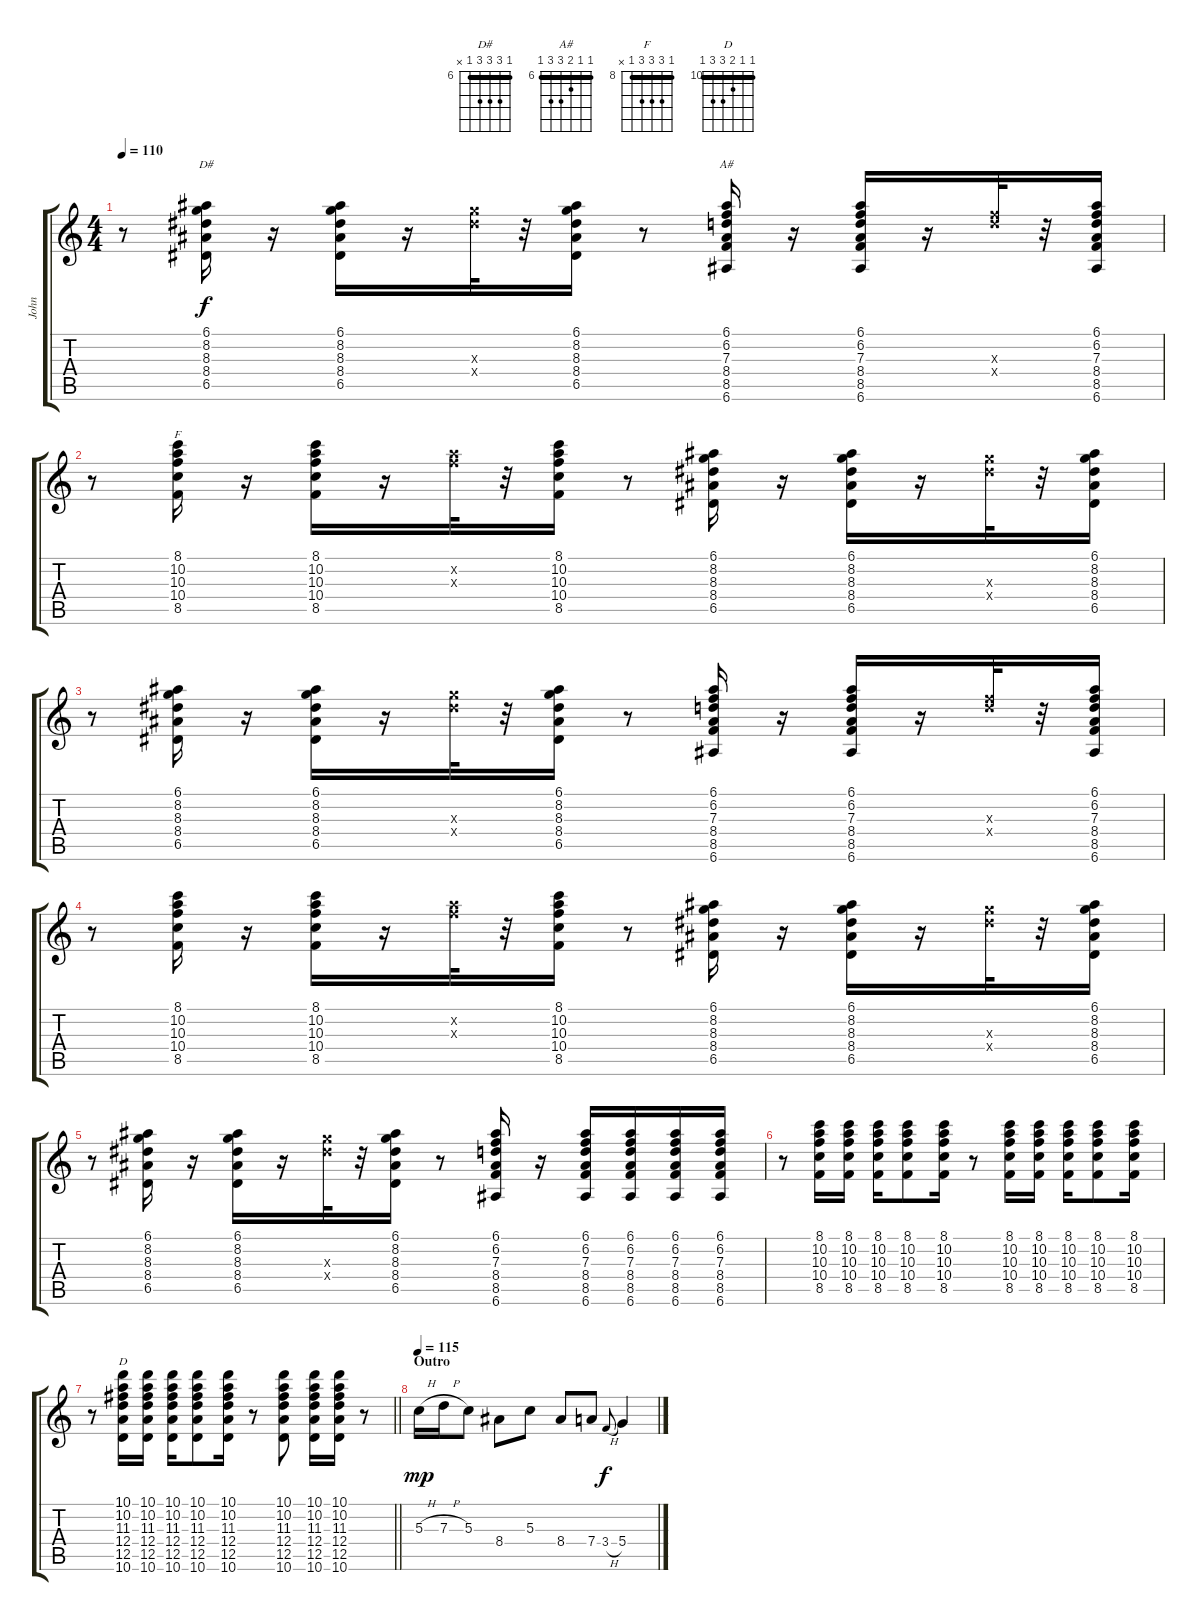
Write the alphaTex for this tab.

\track ("John" "John") {instrument electricguitarclean}
\staff {score tabs}
\tuning (E4 B3 G3 D3 A2 E2) {hide}
\chord ("D#" 6 8 8 8 6 x) {firstfret 6 barre 6}
\chord ("A#" 6 6 7 8 8 6) {firstfret 6 barre 6}
\chord ("F" 8 10 10 10 8 x) {firstfret 8 barre 8}
\chord ("D" 10 10 11 12 12 10) {firstfret 10 barre 10}
\ts (4 4)
\tempo 110
\clef g2
\ks c
r.8{dy f} (6.1 8.2 8.3 8.4 6.5).16{ch "D#"} r.16 (6.1 8.2 8.3 8.4 6.5).16 r.16 (12.3{x} 13.4{x}).32 r.32 (6.1 8.2 8.3 8.4 6.5).16 r.8 (6.1 6.2 7.3 8.4 8.5 6.6).16{ch "A#"} r.16 (6.1 6.2 7.3 8.4 8.5 6.6).16 r.16 (10.3{x} 12.4{x}).32 r.32 (6.1 6.2 7.3 8.4 8.5 6.6).16 |
r.8 (8.1 10.2 10.3 10.4 8.5).16{ch "F"} r.16 (8.1 10.2 10.3 10.4 8.5).16 r.16 (10.2{x} 10.3{x}).32 r.32 (8.1 10.2 10.3 10.4 8.5).16 r.8 (6.1 8.2 8.3 8.4 6.5).16 r.16 (6.1 8.2 8.3 8.4 6.5).16 r.16 (12.3{x} 13.4{x}).32 r.32 (6.1 8.2 8.3 8.4 6.5).16 |
r.8 (6.1 8.2 8.3 8.4 6.5).16 r.16 (6.1 8.2 8.3 8.4 6.5).16 r.16 (12.3{x} 13.4{x}).32 r.32 (6.1 8.2 8.3 8.4 6.5).16 r.8 (6.1 6.2 7.3 8.4 8.5 6.6).16 r.16 (6.1 6.2 7.3 8.4 8.5 6.6).16 r.16 (10.3{x} 12.4{x}).32 r.32 (6.1 6.2 7.3 8.4 8.5 6.6).16 |
r.8 (8.1 10.2 10.3 10.4 8.5).16 r.16 (8.1 10.2 10.3 10.4 8.5).16 r.16 (10.2{x} 10.3{x}).32 r.32 (8.1 10.2 10.3 10.4 8.5).16 r.8 (6.1 8.2 8.3 8.4 6.5).16 r.16 (6.1 8.2 8.3 8.4 6.5).16 r.16 (12.3{x} 13.4{x}).32 r.32 (6.1 8.2 8.3 8.4 6.5).16 |
r.8 (6.1 8.2 8.3 8.4 6.5).16 r.16 (6.1 8.2 8.3 8.4 6.5).16 r.16 (12.3{x} 13.4{x}).32 r.32 (6.1 8.2 8.3 8.4 6.5).16 r.8 (6.1 6.2 7.3 8.4 8.5 6.6).16 r.16 (6.1 6.2 7.3 8.4 8.5 6.6).16 (6.1 6.2 7.3 8.4 8.5 6.6).16 (6.1 6.2 7.3 8.4 8.5 6.6).16 (6.1 6.2 7.3 8.4 8.5 6.6).16 |
r.8 (8.1 10.2 10.3 10.4 8.5).16 (8.1 10.2 10.3 10.4 8.5).16 (8.1 10.2 10.3 10.4 8.5).16 (8.1 10.2 10.3 10.4 8.5).8 (8.1 10.2 10.3 10.4 8.5).16 r.8 (8.1 10.2 10.3 10.4 8.5).16 (8.1 10.2 10.3 10.4 8.5).16 (8.1 10.2 10.3 10.4 8.5).16 (8.1 10.2 10.3 10.4 8.5).8 (8.1 10.2 10.3 10.4 8.5).16 |
\barLineRight lightlight
r.8 (10.1 10.2 11.3 12.4 12.5 10.6).16{ch "D"} (10.1 10.2 11.3 12.4 12.5 10.6).16 (10.1 10.2 11.3 12.4 12.5 10.6).16 (10.1 10.2 11.3 12.4 12.5 10.6).8 (10.1 10.2 11.3 12.4 12.5 10.6).16 r.8 (10.1 10.2 11.3 12.4 12.5 10.6).8 (10.1 10.2 11.3 12.4 12.5 10.6).16 (10.1 10.2 11.3 12.4 12.5 10.6).16 r.8 |
\section ("" "Outro")
\tempo 115
5.3{h}.16{dy mp volume 13 instrument distortionguitar} 7.3{h}.16 5.3.8 8.4.8 5.3.8 8.4.8 7.4.8 3.4{h}.8{gr onbeat dy f} 5.4.4
